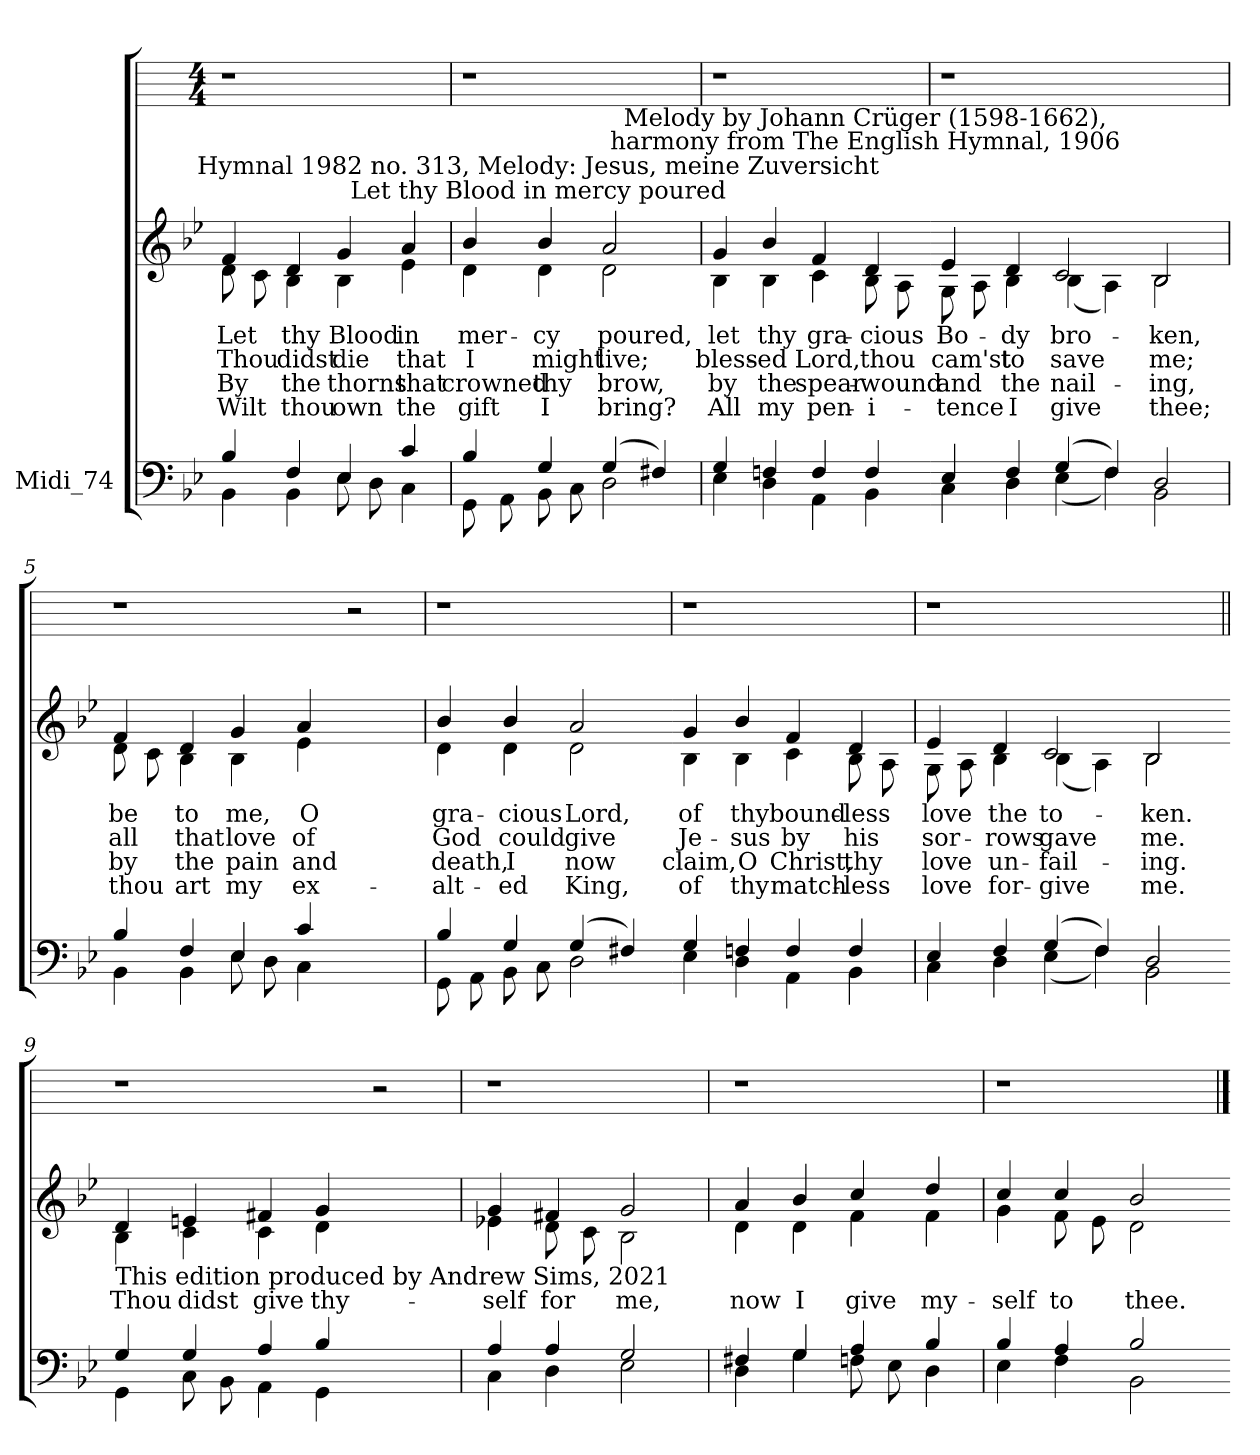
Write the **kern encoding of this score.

**kern	**kern	**text	**text	**text	**text	**kern
*part3	*part2	*part2	*part2	*part2	*part2	*part1
*staff3	*staff2	*staff2	*staff2	*staff2	*staff2	*staff1
*I"Midi_74	*	*	*	*	*	*
*clefF4	*clefG2	*	*	*	*	*
*k[b-e-]	*k[b-e-]	*	*	*	*	*
*B-:	*B-:	*	*	*	*	*
*	*	*	*	*	*	*M4/4
=1	=1	=1	=1	=1	=1	=1
*^	*	*	*	*	*	*
!	!	!LO:TX:a:cj:t=John Brownlie\n(1859-1925)	!	!	!	!	!
!	!	!	!LO:LY:b	!LO:LY:b	!LO:LY:b	!LO:LY:b	!
*	*	*^	*	*	*	*	*
4B-/	4BB-\	4f/	8d\	Let	Thou	By	Wilt	1r
.	.	.	8c\	.	.	.	.	.
!	!	!	!	!LO:LY:b	!LO:LY:b	!LO:LY:b	!LO:LY:b	!
4F/	4BB-\	4d/	4B-\	thy	didst	the	thou	.
!	!	!	!	!LO:LY:b	!LO:LY:b	!LO:LY:b	!LO:LY:b	!
4E-/	8E-\	4g/	4B-\	Blood	die	thorns	own	.
.	8D\	.	.	.	.	.	.	.
!	!	!	!	!LO:LY:b	!LO:LY:b	!LO:LY:b	!LO:LY:b	!
4c/	4C\	4a/	4e-\	in	that	that	the	.
=2	=2	=2	=2	=2	=2	=2	=2	=2
!	!	!	!	!LO:LY:b	!LO:LY:b	!LO:LY:b	!LO:LY:b	!
4B-/	8GG\	4b-/	4d\	mer-	-I	crowned	gift	1r
.	8AA\	.	.	.	.	.	.	.
!	!	!LO:TX:a:cj:t=Let thy Blood in mercy poured	!	!	!	!	!	!
!	!	!LO:TX:a:cj:t=Hymnal 1982 no. 313, Melody&colon; Jesus, meine Zuversicht	!	!	!	!	!	!
!	!	!	!	!LO:LY:b	!LO:LY:b	!LO:LY:b	!LO:LY:b	!
4G/	8BB-\	4b-/	4d\	cy	might	thy	I	.
.	8C\	.	.	.	.	.	.	.
!	!	!	!	!LO:LY:b	!LO:LY:b	!LO:LY:b	!LO:LY:b	!
(>4G/	2D\	2a/	2d\	poured,	live;	brow,	bring?	.
4F#X/)	.	.	.	.	.	.	.	.
=3	=3	=3	=3	=3	=3	=3	=3	=3
!	!	!	!	!LO:LY:b	!LO:LY:b	!LO:LY:b	!LO:LY:b	!
4G/	4E-\	4g/	4B-\	let	bless-	-by	All	1r
!	!	!	!	!LO:LY:b	!LO:LY:b	!LO:LY:b	!LO:LY:b	!
4Fn/	4D\	4b-/	4B-\	thy	ed	the	my	.
!	!	!	!	!LO:LY:b	!LO:LY:b	!LO:LY:b	!LO:LY:b	!
4F/	4AA\	4f/	4c\	gra-	-Lord,	spear-	-pen-	.
!	!	!LO:TX:a:cj:t=Melody by Johann Crüger (1598-1662),\nharmony from The English Hymnal, 1906	!	!	!	!	!	!
!	!	!	!	!LO:LY:b	!LO:LY:b	!LO:LY:b	!LO:LY:b	!
4F/	4BB-\	4d/	8B-\	-cious	thou	wound	i-	.
.	.	.	8A\	.	.	.	.	.
!!LO:LB:g=z
=4-	=4-	=4-	=4-	=4	=4	=4	=4	=4
!	!	!	!	!LO:LY:b	!LO:LY:b	!LO:LY:b	!LO:LY:b	!
4E-/	4C\	4e-/	8G\	-Bo-	-cam'st	and	tence	1r
.	.	.	8A\	.	.	.	.	.
!	!	!	!	!LO:LY:b	!LO:LY:b	!LO:LY:b	!LO:LY:b	!
4F/	4D\	4d/	4B-\	dy	to	the	I	.
!	!	!	!	!LO:LY:b	!LO:LY:b	!LO:LY:b	!LO:LY:b	!
(>4G/	(<4E-\	2c/	(<4B-\	bro-	-save	nail-	-give	.
4F/)	4F\)	.	4A\)	.	.	.	.	.
!	!	!	!	!LO:LY:b	!LO:LY:b	!LO:LY:b	!LO:LY:b	!
2D/	2BB-\	2B-/	2B-\	ken,	me;	ing,	thee;	2ryy
=5	=5	=5	=5	=5	=5	=5	=5	=5
!	!	!	!	!LO:LY:b	!LO:LY:b	!LO:LY:b	!LO:LY:b	!
4B-/	4BB-\	4f/	8d\	be	all	by	thou	1r
.	.	.	8c\	.	.	.	.	.
!	!	!	!	!LO:LY:b	!LO:LY:b	!LO:LY:b	!LO:LY:b	!
4F/	4BB-\	4d/	4B-\	to	that	the	art	.
!	!	!	!	!LO:LY:b	!LO:LY:b	!LO:LY:b	!LO:LY:b	!
4E-/	8E-\	4g/	4B-\	me,	love	pain	my	.
.	8D\	.	.	.	.	.	.	.
!	!	!	!	!LO:LY:b	!LO:LY:b	!LO:LY:b	!LO:LY:b	!
4c/	4C\	4a/	4e-\	O	of	and	ex-	.
2ryy	2ryy	2ryy	2ryy	.	.	.	.	2r
=6	=6	=6	=6	=6	=6	=6	=6	=6
!	!	!	!	!LO:LY:b	!LO:LY:b	!LO:LY:b	!LO:LY:b	!
4B-/	8GG\	4b-/	4d\	-gra-	-God	death,	alt-	1r
.	8AA\	.	.	.	.	.	.	.
!	!	!	!	!LO:LY:b	!LO:LY:b	!LO:LY:b	!LO:LY:b	!
4G/	8BB-\	4b-/	4d\	-cious	could	I	ed	.
.	8C\	.	.	.	.	.	.	.
!	!	!	!	!LO:LY:b	!LO:LY:b	!LO:LY:b	!LO:LY:b	!
(>4G/	2D\	2a/	2d\	Lord,	give	now	King,	.
4F#X/)	.	.	.	.	.	.	.	.
!!LO:LB:g=z
=7-	=7-	=7-	=7-	=7	=7	=7	=7	=7
!	!	!	!	!LO:LY:b	!LO:LY:b	!LO:LY:b	!LO:LY:b	!
4G/	4E-\	4g/	4B-\	of	Je-	-claim,	of	1r
!	!	!	!	!LO:LY:b	!LO:LY:b	!LO:LY:b	!LO:LY:b	!
4Fn/	4D\	4b-/	4B-\	thy	sus	O	thy	.
!	!	!	!	!LO:LY:b	!LO:LY:b	!LO:LY:b	!LO:LY:b	!
4F/	4AA\	4f/	4c\	bound-	-by	Christ,	match-	.
!	!	!	!	!LO:LY:b	!LO:LY:b	!LO:LY:b	!LO:LY:b	!
4F/	4BB-\	4d/	8B-\	-less	his	thy	less	.
.	.	.	8A\	.	.	.	.	.
=8	=8	=8	=8	=8	=8	=8	=8	=8
!	!	!	!	!LO:LY:b	!LO:LY:b	!LO:LY:b	!LO:LY:b	!
4E-/	4C\	4e-/	8G\	love	sor-	-love	love	1r
.	.	.	8A\	.	.	.	.	.
!	!	!	!	!LO:LY:b	!LO:LY:b	!LO:LY:b	!LO:LY:b	!
4F/	4D\	4d/	4B-\	the	rows	un-	-for-	.
!	!	!	!	!LO:LY:b	!LO:LY:b	!LO:LY:b	!LO:LY:b	!
(>4G/	(<4E-\	2c/	(<4B-\	-to-	-gave	fail-	-give	.
4F/)	4F\)	.	4A\)	.	.	.	.	.
!	!	!	!	!LO:LY:b	!LO:LY:b	!LO:LY:b	!LO:LY:b	!
2D/	2BB-\	2B-/	2B-\	ken.	me.	ing.	me.	2ryy
!!LO:LB:g=z
=9-	=9-	=9-	=9-	=9||	=9||	=9||	=9||	=9||
!	!	!LO:TX:b:t=This edition produced by Andrew Sims, 2021	!	!	!	!	!	!
!	!	!	!	!LO:LY:b	!	!	!	!
4G/	4GG\	4d/	4B-\	Thou	.	.	.	1r
!	!	!	!	!LO:LY:b	!	!	!	!
4G/	8C\	4en/	4c\	didst	.	.	.	.
.	8BB-\	.	.	.	.	.	.	.
!	!	!	!	!LO:LY:b	!	!	!	!
4A/	4AA\	4f#X/	4c\	give	.	.	.	.
!	!	!	!	!LO:LY:b	!	!	!	!
4B-/	4GG\	4g/	4d\	thy-	.	.	.	.
2ryy	2ryy	2ryy	2ryy	.	.	.	.	2r
=10	=10	=10	=10	=10	=10	=10	=10	=10
!	!	!	!	!LO:LY:b	!	!	!	!
4A/	4C\	4g/	4e-X\	-self	.	.	.	1r
!	!	!	!	!LO:LY:b	!	!	!	!
4A/	4D\	4f#X/	8d\	for	.	.	.	.
.	.	.	8c\	.	.	.	.	.
!	!	!	!	!LO:LY:b	!	!	!	!
2G/	2E-\	2g/	2B-\	me,	.	.	.	.
=11	=11	=11	=11	=11	=11	=11	=11	=11
!	!	!	!	!LO:LY:b	!	!	!	!
4F#X/	4D\	4a/	4d\	now	.	.	.	1r
!	!	!	!	!LO:LY:b	!	!	!	!
4G/	4G\	4b-/	4d\	I	.	.	.	.
!	!	!	!	!LO:LY:b	!	!	!	!
4A/	8Fn\	4cc/	4f\	give	.	.	.	.
.	8E-\	.	.	.	.	.	.	.
!	!	!	!	!LO:LY:b	!	!	!	!
4B-/	4D\	4dd/	4f\	my-	.	.	.	.
=12	=12	=12	=12	=12	=12	=12	=12	=12
!	!	!	!	!LO:LY:b	!	!	!	!
4B-/	4E-\	4cc/	4g\	-self	.	.	.	1r
!	!	!	!	!LO:LY:b	!	!	!	!
4A/	4F\	4cc/	8f\	to	.	.	.	.
.	.	.	8e-\	.	.	.	.	.
!	!	!	!	!LO:LY:b	!	!	!	!
2B-/	2BB-\	2b-/	2d\	thee.	.	.	.	.
*v	*v	*	*	*	*	*	*	*
*	*v	*v	*	*	*	*	*
=-	=-	==	==	==	==	==
*-	*-	*-	*-	*-	*-	*-
